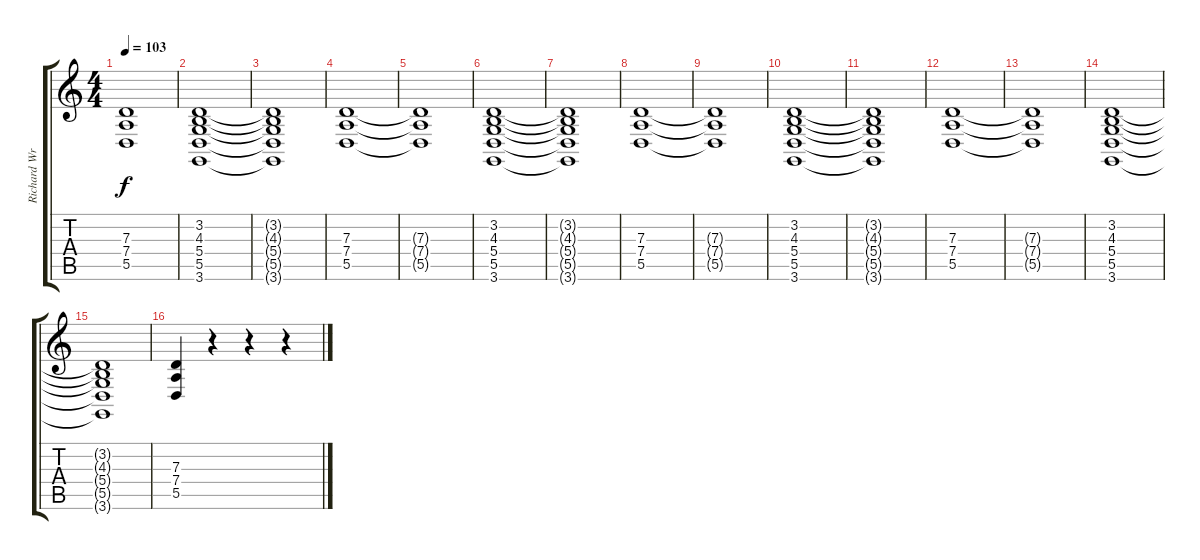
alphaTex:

\track ("Richard Wright" "Richard Wr") {instrument drawbarorgan}
\staff {score tabs}
\tuning (E4 B3 G3 D3 A2 E2) {hide}
\ts (4 4)
\tempo 103
\clef g2
\ks c
(7.3{t} 7.4{t} 5.5{t}).1{dy f} |
(3.2 4.3 5.4 5.5 3.6).1 |
(3.2{t} 4.3{t} 5.4{t} 5.5{t} 3.6{t}).1 |
(7.3 7.4 5.5).1 |
(7.3{t} 7.4{t} 5.5{t}).1 |
(3.2 4.3 5.4 5.5 3.6).1 |
(3.2{t} 4.3{t} 5.4{t} 5.5{t} 3.6{t}).1 |
(7.3 7.4 5.5).1 |
(7.3{t} 7.4{t} 5.5{t}).1 |
(3.2 4.3 5.4 5.5 3.6).1 |
(3.2{t} 4.3{t} 5.4{t} 5.5{t} 3.6{t}).1 |
(7.3 7.4 5.5).1 |
(7.3{t} 7.4{t} 5.5{t}).1 |
(3.2 4.3 5.4 5.5 3.6).1 |
(3.2{t} 4.3{t} 5.4{t} 5.5{t} 3.6{t}).1 |
(7.3 7.4 5.5).4 r.4 r.4 r.4
